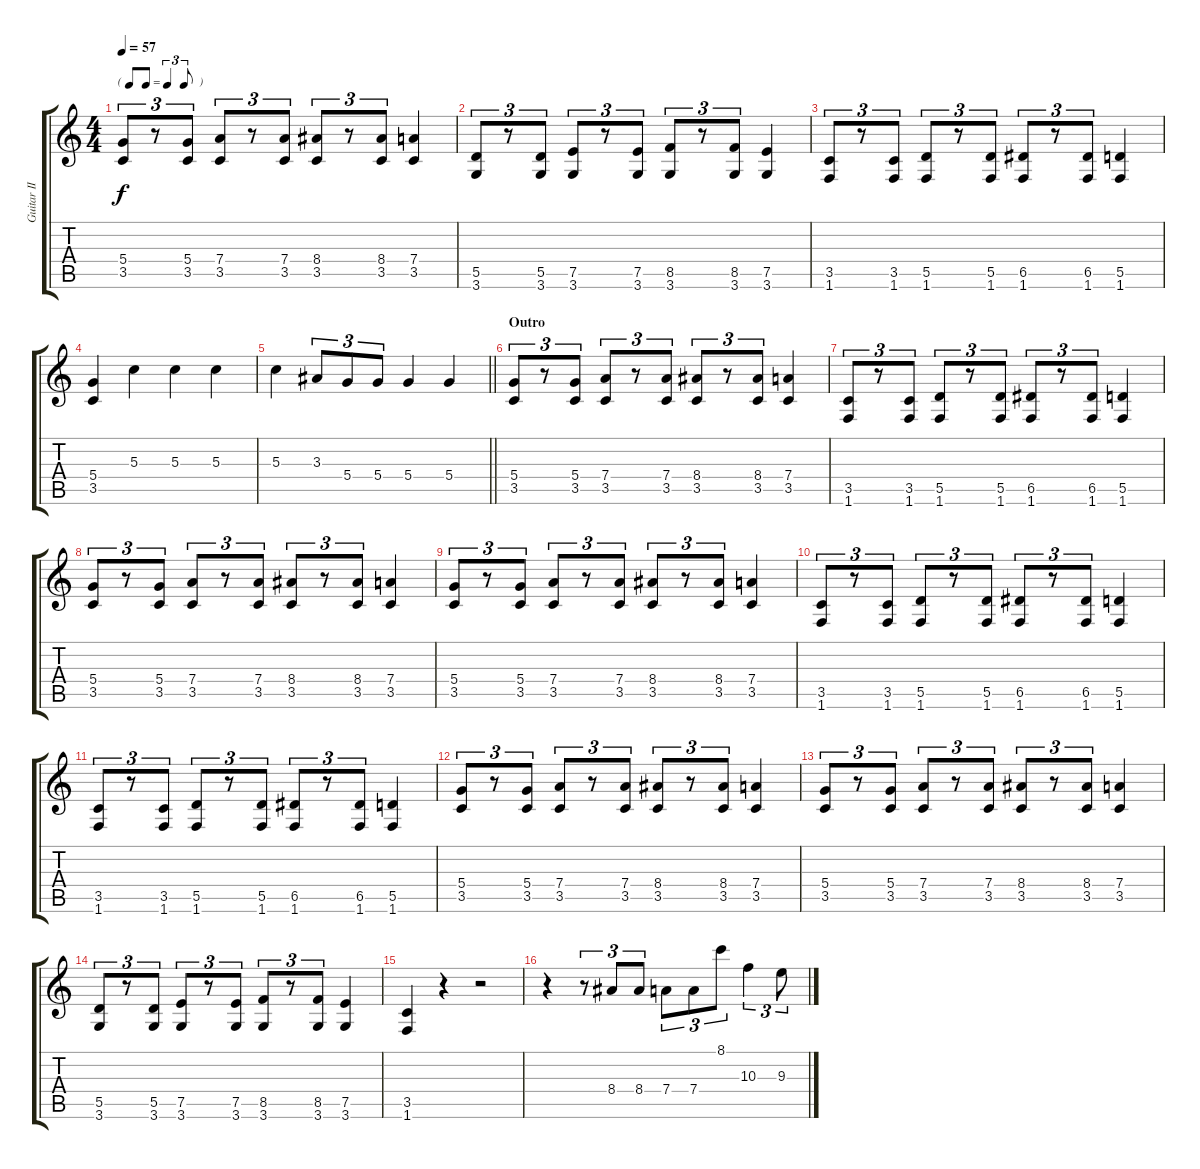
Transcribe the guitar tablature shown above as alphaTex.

\track ("Guitar II" "Guitar II") {instrument distortionguitar}
\staff {score tabs}
\tuning (E4 B3 G3 D3 A2 E2) {hide}
\ts (4 4)
\tf triplet8th
\tempo 57
\clef g2
\ks c
(5.4 3.5).8{tu (3 2) dy f} r.8{tu (3 2)} (5.4 3.5).8{tu (3 2)} (7.4 3.5).8{tu (3 2)} r.8{tu (3 2)} (7.4 3.5).8{tu (3 2)} (8.4 3.5).8{tu (3 2)} r.8{tu (3 2)} (8.4 3.5).8{tu (3 2)} (7.4 3.5).4 |
(5.5 3.6).8{tu (3 2)} r.8{tu (3 2)} (5.5 3.6).8{tu (3 2)} (7.5 3.6).8{tu (3 2)} r.8{tu (3 2)} (7.5 3.6).8{tu (3 2)} (8.5 3.6).8{tu (3 2)} r.8{tu (3 2)} (8.5 3.6).8{tu (3 2)} (7.5 3.6).4 |
(3.5 1.6).8{tu (3 2)} r.8{tu (3 2)} (3.5 1.6).8{tu (3 2)} (5.5 1.6).8{tu (3 2)} r.8{tu (3 2)} (5.5 1.6).8{tu (3 2)} (6.5 1.6).8{tu (3 2)} r.8{tu (3 2)} (6.5 1.6).8{tu (3 2)} (5.5 1.6).4 |
(5.4 3.5).4 5.3.4 5.3.4 5.3.4 |
\barLineRight lightlight
5.3.4 3.3.8{tu (3 2)} 5.4.8{tu (3 2)} 5.4.8{tu (3 2)} 5.4.4 5.4.4 |
\section ("" "Outro")
(5.4 3.5).8{tu (3 2)} r.8{tu (3 2)} (5.4 3.5).8{tu (3 2)} (7.4 3.5).8{tu (3 2)} r.8{tu (3 2)} (7.4 3.5).8{tu (3 2)} (8.4 3.5).8{tu (3 2)} r.8{tu (3 2)} (8.4 3.5).8{tu (3 2)} (7.4 3.5).4 |
(3.5 1.6).8{tu (3 2)} r.8{tu (3 2)} (3.5 1.6).8{tu (3 2)} (5.5 1.6).8{tu (3 2)} r.8{tu (3 2)} (5.5 1.6).8{tu (3 2)} (6.5 1.6).8{tu (3 2)} r.8{tu (3 2)} (6.5 1.6).8{tu (3 2)} (5.5 1.6).4 |
(5.4 3.5).8{tu (3 2)} r.8{tu (3 2)} (5.4 3.5).8{tu (3 2)} (7.4 3.5).8{tu (3 2)} r.8{tu (3 2)} (7.4 3.5).8{tu (3 2)} (8.4 3.5).8{tu (3 2)} r.8{tu (3 2)} (8.4 3.5).8{tu (3 2)} (7.4 3.5).4 |
(5.4 3.5).8{tu (3 2)} r.8{tu (3 2)} (5.4 3.5).8{tu (3 2)} (7.4 3.5).8{tu (3 2)} r.8{tu (3 2)} (7.4 3.5).8{tu (3 2)} (8.4 3.5).8{tu (3 2)} r.8{tu (3 2)} (8.4 3.5).8{tu (3 2)} (7.4 3.5).4 |
(3.5 1.6).8{tu (3 2)} r.8{tu (3 2)} (3.5 1.6).8{tu (3 2)} (5.5 1.6).8{tu (3 2)} r.8{tu (3 2)} (5.5 1.6).8{tu (3 2)} (6.5 1.6).8{tu (3 2)} r.8{tu (3 2)} (6.5 1.6).8{tu (3 2)} (5.5 1.6).4 |
(3.5 1.6).8{tu (3 2)} r.8{tu (3 2)} (3.5 1.6).8{tu (3 2)} (5.5 1.6).8{tu (3 2)} r.8{tu (3 2)} (5.5 1.6).8{tu (3 2)} (6.5 1.6).8{tu (3 2)} r.8{tu (3 2)} (6.5 1.6).8{tu (3 2)} (5.5 1.6).4 |
(5.4 3.5).8{tu (3 2)} r.8{tu (3 2)} (5.4 3.5).8{tu (3 2)} (7.4 3.5).8{tu (3 2)} r.8{tu (3 2)} (7.4 3.5).8{tu (3 2)} (8.4 3.5).8{tu (3 2)} r.8{tu (3 2)} (8.4 3.5).8{tu (3 2)} (7.4 3.5).4 |
(5.4 3.5).8{tu (3 2)} r.8{tu (3 2)} (5.4 3.5).8{tu (3 2)} (7.4 3.5).8{tu (3 2)} r.8{tu (3 2)} (7.4 3.5).8{tu (3 2)} (8.4 3.5).8{tu (3 2)} r.8{tu (3 2)} (8.4 3.5).8{tu (3 2)} (7.4 3.5).4 |
(5.5 3.6).8{tu (3 2)} r.8{tu (3 2)} (5.5 3.6).8{tu (3 2)} (7.5 3.6).8{tu (3 2)} r.8{tu (3 2)} (7.5 3.6).8{tu (3 2)} (8.5 3.6).8{tu (3 2)} r.8{tu (3 2)} (8.5 3.6).8{tu (3 2)} (7.5 3.6).4 |
(3.5 1.6).4 r.4 r.2 |
r.4 r.8{tu (3 2)} 8.4.8{tu (3 2)} 8.4.8{tu (3 2)} 7.4.8{tu (3 2)} 7.4.8{tu (3 2)} 8.1.8{tu (3 2)} 10.3.4{tu (3 2)} 9.3.8{tu (3 2)}
